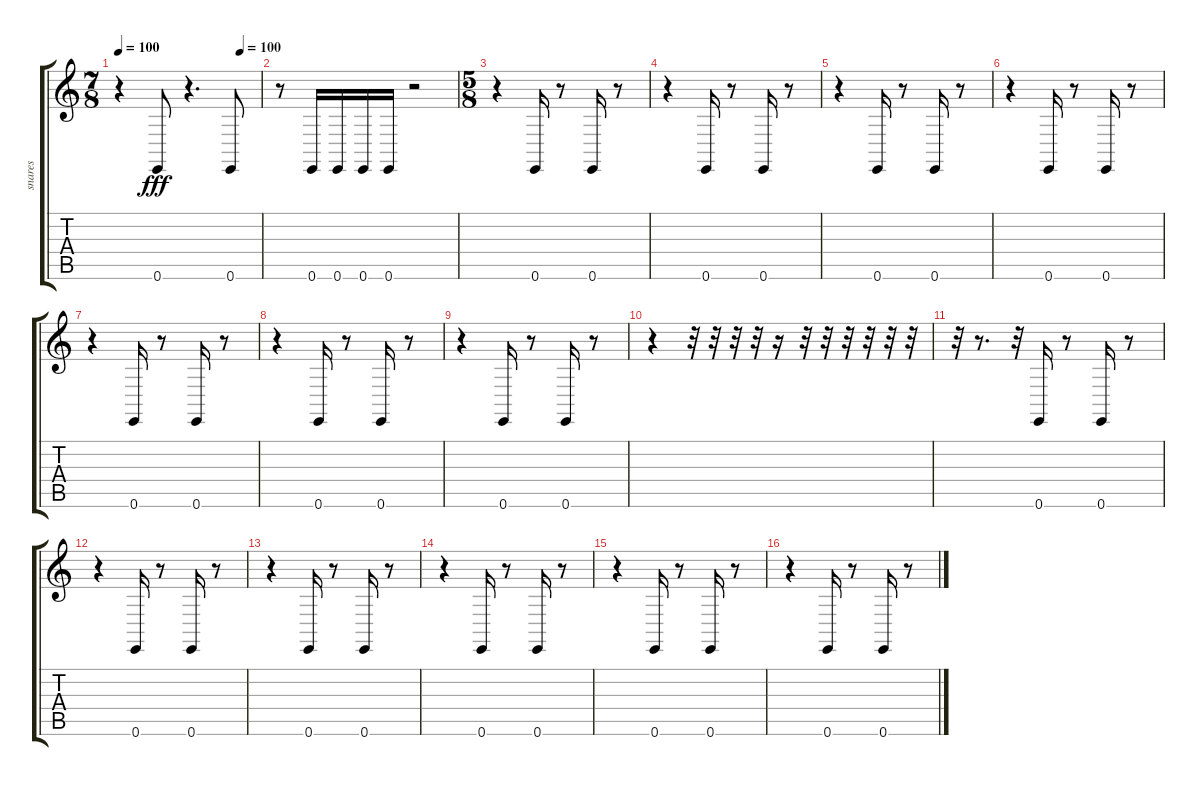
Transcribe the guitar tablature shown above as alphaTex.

\track ("snares" "snares") {instrument acousticgrandpiano}
\staff {score tabs}
\tuning (E4 B3 G3 D3 A2 E2) {hide}
\ts (7 8)
\tempo 100
\tempo (100 0.8571428571428571)
\clef g2
\ks c
r.4{dy fff} 0.6.8 r.4{d} 0.6.8 |
r.8 0.6.16 0.6.16 0.6.16 0.6.16 r.2 |
\ts (5 8)
r.4 0.6.16 r.8 0.6.16 r.8 |
r.4 0.6.16 r.8 0.6.16 r.8 |
r.4 0.6.16 r.8 0.6.16 r.8 |
r.4 0.6.16 r.8 0.6.16 r.8 |
r.4 0.6.16 r.8 0.6.16 r.8 |
r.4 0.6.16 r.8 0.6.16 r.8 |
r.4 0.6.16 r.8 0.6.16 r.8 |
r.4 r.32 r.32 r.32 r.32 r.16 r.32 r.32 r.32 r.32 r.32 r.32 |
r.32 r.8{d} r.32 0.6.16 r.8 0.6.16 r.8 |
r.4 0.6.16 r.8 0.6.16 r.8 |
r.4 0.6.16 r.8 0.6.16 r.8 |
r.4 0.6.16 r.8 0.6.16 r.8 |
r.4 0.6.16 r.8 0.6.16 r.8 |
r.4 0.6.16 r.8 0.6.16 r.8
